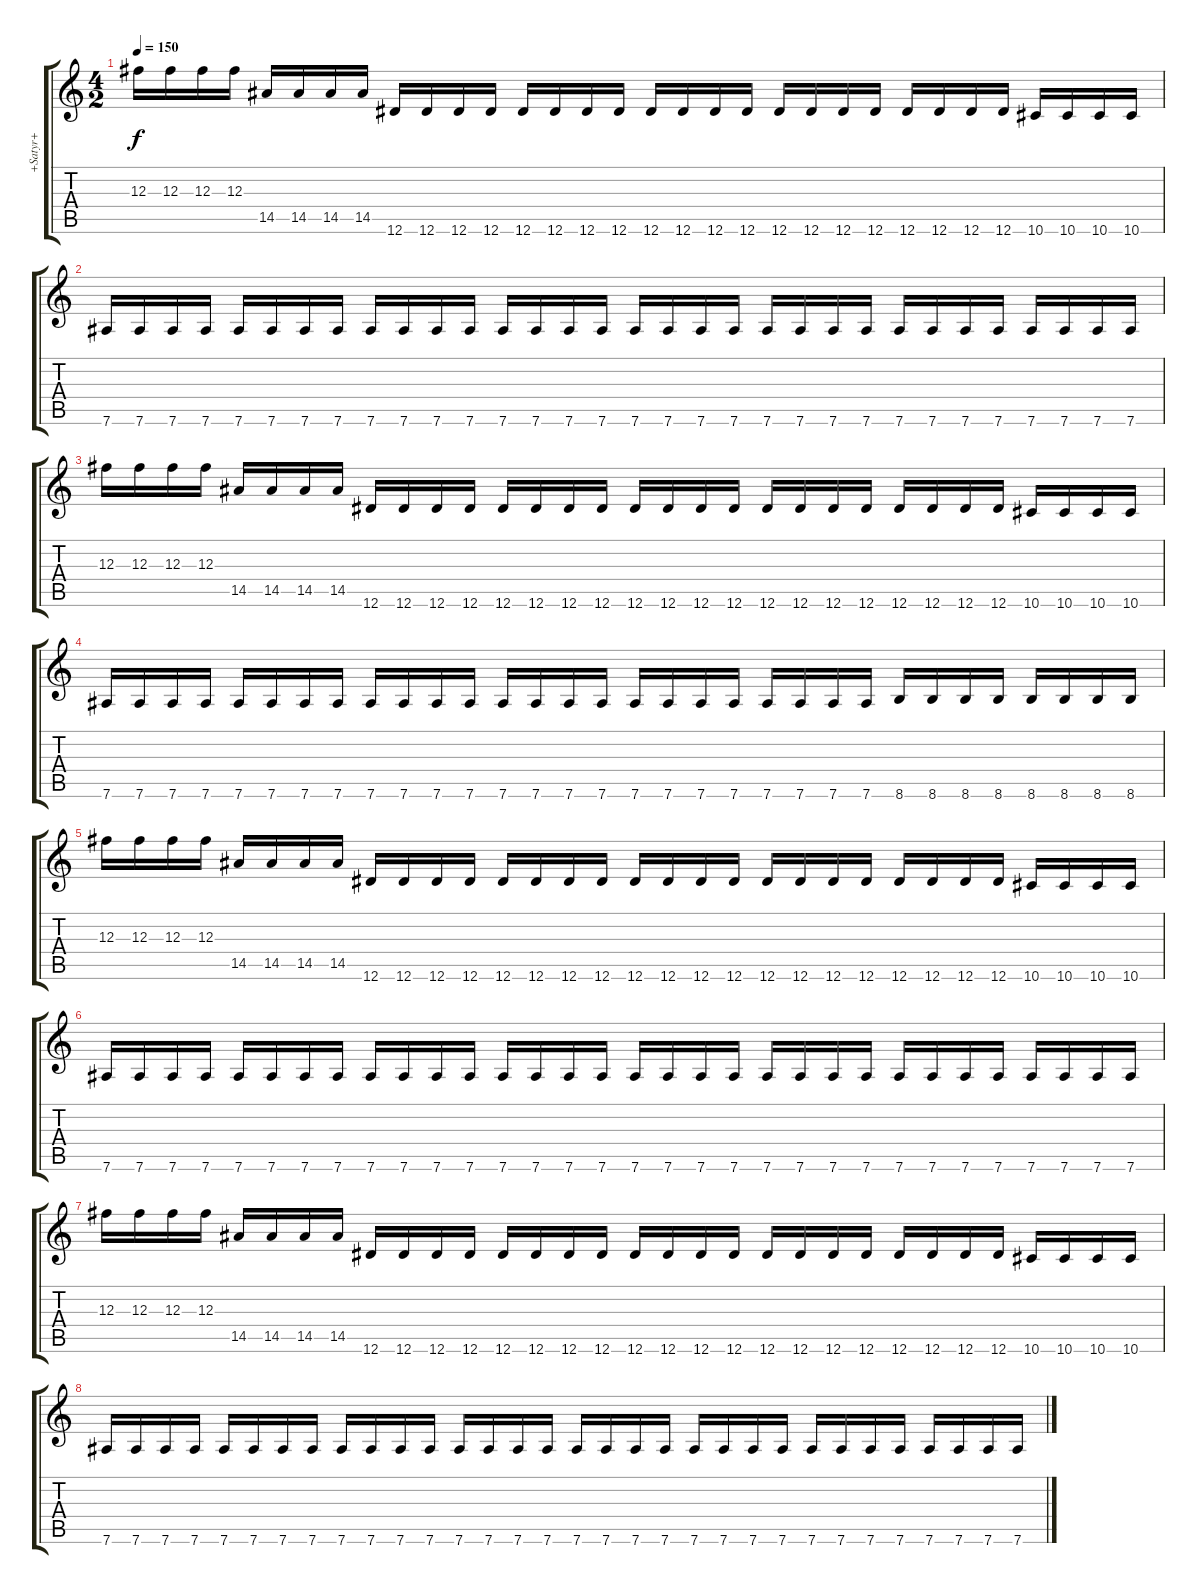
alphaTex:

\track ("+Satyr+" "+Satyr+") {instrument overdrivenguitar}
\staff {score tabs}
\tuning (Eb4 Bb3 Gb3 Db3 Ab2 Eb2) {hide}
\ts (4 2)
\tempo 150
\clef g2
\ks c
12.3.16{dy f} 12.3.16 12.3.16 12.3.16 14.5.16 14.5.16 14.5.16 14.5.16 12.6.16 12.6.16 12.6.16 12.6.16 12.6.16 12.6.16 12.6.16 12.6.16 12.6.16 12.6.16 12.6.16 12.6.16 12.6.16 12.6.16 12.6.16 12.6.16 12.6.16 12.6.16 12.6.16 12.6.16 10.6.16 10.6.16 10.6.16 10.6.16 |
7.6.16 7.6.16 7.6.16 7.6.16 7.6.16 7.6.16 7.6.16 7.6.16 7.6.16 7.6.16 7.6.16 7.6.16 7.6.16 7.6.16 7.6.16 7.6.16 7.6.16 7.6.16 7.6.16 7.6.16 7.6.16 7.6.16 7.6.16 7.6.16 7.6.16 7.6.16 7.6.16 7.6.16 7.6.16 7.6.16 7.6.16 7.6.16 |
12.3.16 12.3.16 12.3.16 12.3.16 14.5.16 14.5.16 14.5.16 14.5.16 12.6.16 12.6.16 12.6.16 12.6.16 12.6.16 12.6.16 12.6.16 12.6.16 12.6.16 12.6.16 12.6.16 12.6.16 12.6.16 12.6.16 12.6.16 12.6.16 12.6.16 12.6.16 12.6.16 12.6.16 10.6.16 10.6.16 10.6.16 10.6.16 |
7.6.16 7.6.16 7.6.16 7.6.16 7.6.16 7.6.16 7.6.16 7.6.16 7.6.16 7.6.16 7.6.16 7.6.16 7.6.16 7.6.16 7.6.16 7.6.16 7.6.16 7.6.16 7.6.16 7.6.16 7.6.16 7.6.16 7.6.16 7.6.16 8.6.16 8.6.16 8.6.16 8.6.16 8.6.16 8.6.16 8.6.16 8.6.16 |
12.3.16 12.3.16 12.3.16 12.3.16 14.5.16 14.5.16 14.5.16 14.5.16 12.6.16 12.6.16 12.6.16 12.6.16 12.6.16 12.6.16 12.6.16 12.6.16 12.6.16 12.6.16 12.6.16 12.6.16 12.6.16 12.6.16 12.6.16 12.6.16 12.6.16 12.6.16 12.6.16 12.6.16 10.6.16 10.6.16 10.6.16 10.6.16 |
7.6.16 7.6.16 7.6.16 7.6.16 7.6.16 7.6.16 7.6.16 7.6.16 7.6.16 7.6.16 7.6.16 7.6.16 7.6.16 7.6.16 7.6.16 7.6.16 7.6.16 7.6.16 7.6.16 7.6.16 7.6.16 7.6.16 7.6.16 7.6.16 7.6.16 7.6.16 7.6.16 7.6.16 7.6.16 7.6.16 7.6.16 7.6.16 |
12.3.16 12.3.16 12.3.16 12.3.16 14.5.16 14.5.16 14.5.16 14.5.16 12.6.16 12.6.16 12.6.16 12.6.16 12.6.16 12.6.16 12.6.16 12.6.16 12.6.16 12.6.16 12.6.16 12.6.16 12.6.16 12.6.16 12.6.16 12.6.16 12.6.16 12.6.16 12.6.16 12.6.16 10.6.16 10.6.16 10.6.16 10.6.16 |
7.6.16 7.6.16 7.6.16 7.6.16 7.6.16 7.6.16 7.6.16 7.6.16 7.6.16 7.6.16 7.6.16 7.6.16 7.6.16 7.6.16 7.6.16 7.6.16 7.6.16 7.6.16 7.6.16 7.6.16 7.6.16 7.6.16 7.6.16 7.6.16 7.6.16 7.6.16 7.6.16 7.6.16 7.6.16 7.6.16 7.6.16 7.6.16
